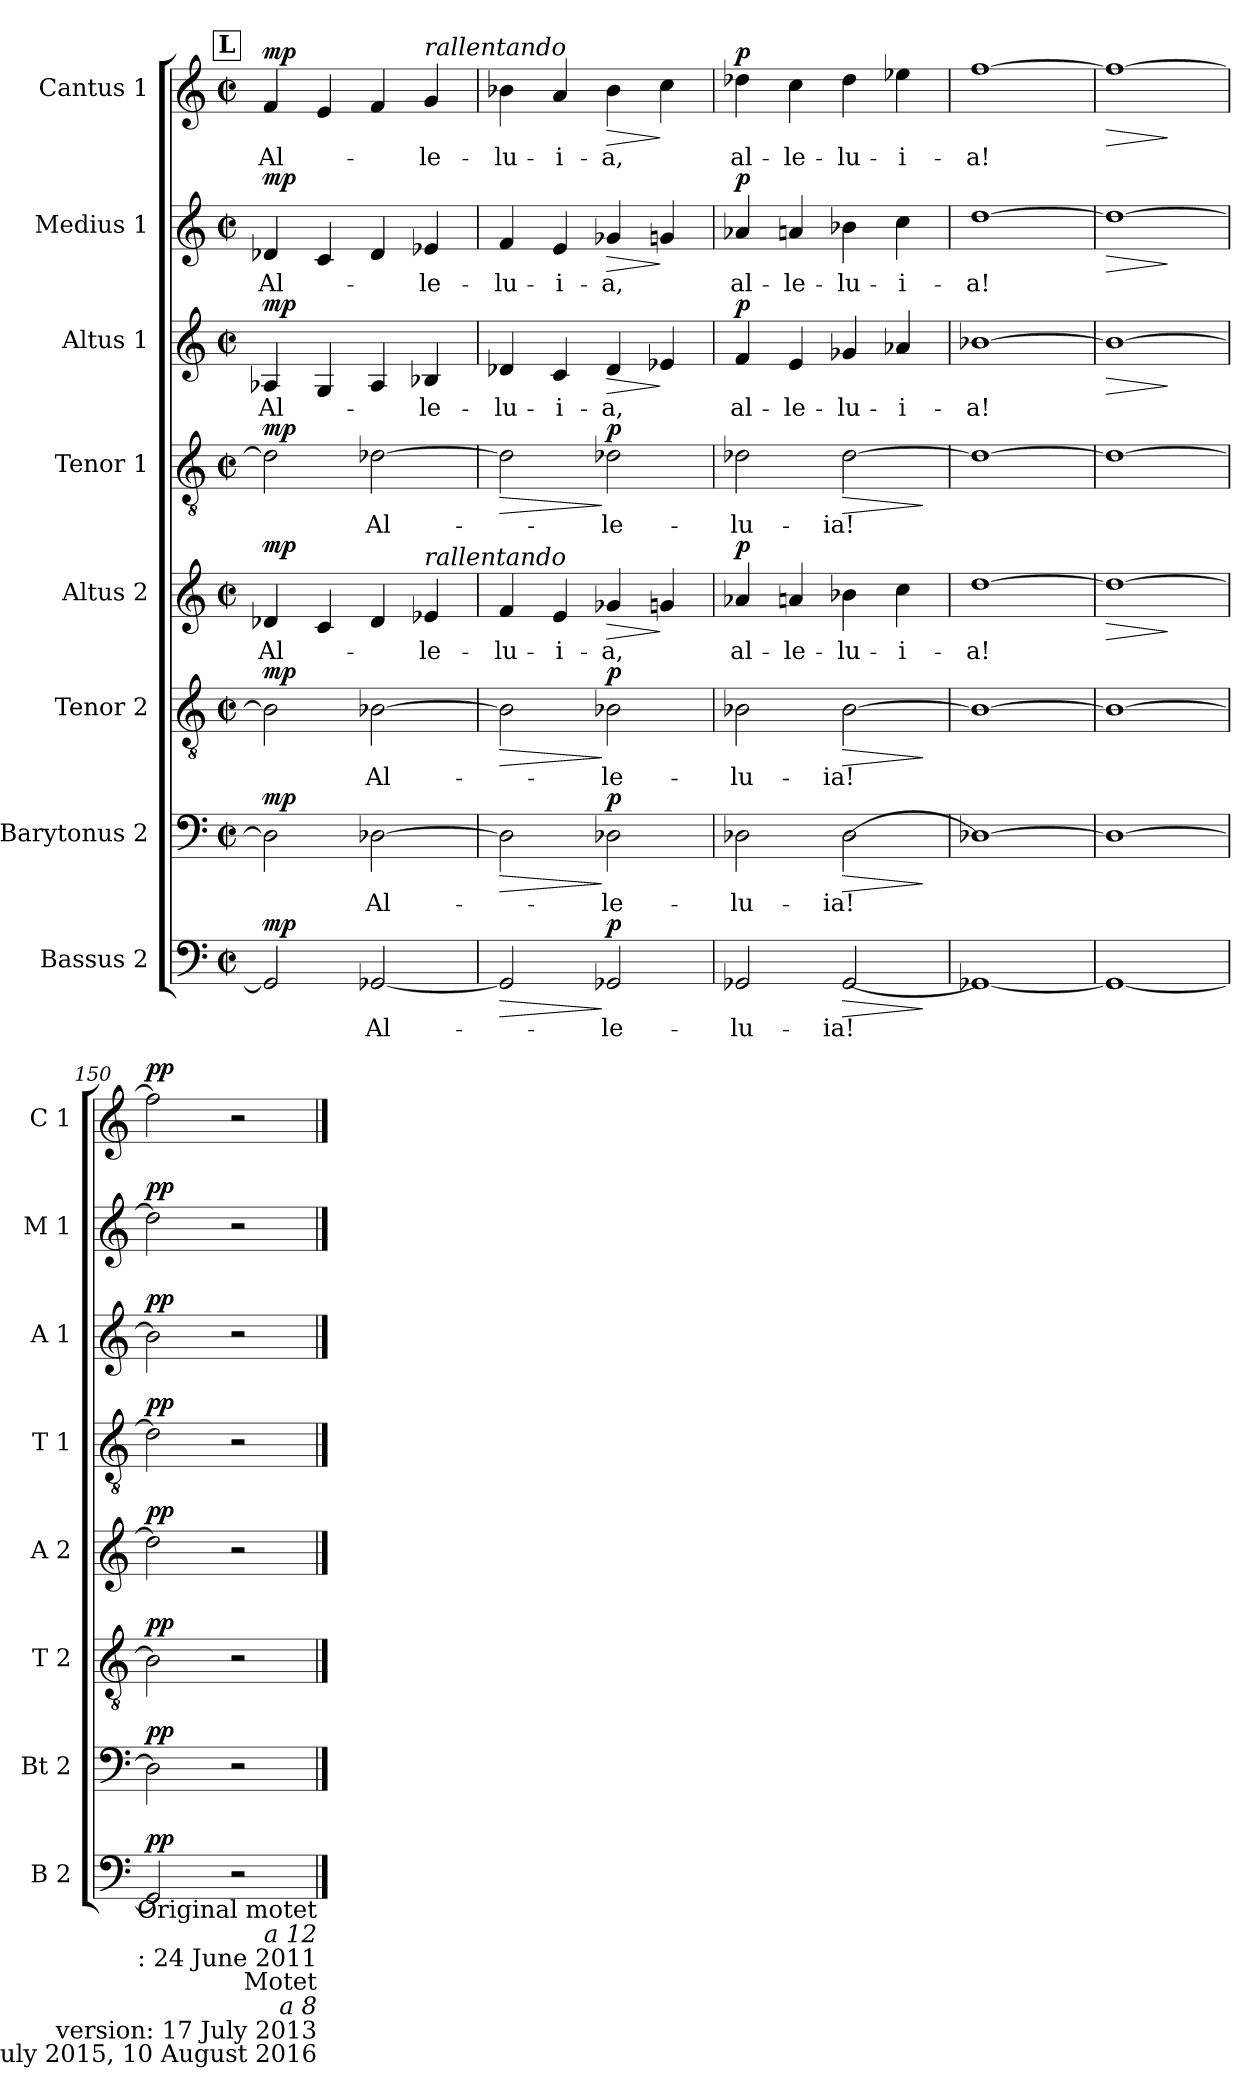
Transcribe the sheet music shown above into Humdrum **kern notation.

**kern	**text	**dynam	**kern	**text	**dynam	**kern	**text	**dynam	**kern	**text	**dynam	**kern	**text	**dynam	**kern	**text	**dynam	**kern	**text	**dynam	**kern	**text	**dynam
*part8	*part8	*part8	*part7	*part7	*part7	*part6	*part6	*part6	*part5	*part5	*part5	*part4	*part4	*part4	*part3	*part3	*part3	*part2	*part2	*part2	*part1	*part1	*part1
*staff8	*staff8	*staff8	*staff7	*staff7	*staff7	*staff6	*staff6	*staff6	*staff5	*staff5	*staff5	*staff4	*staff4	*staff4	*staff3	*staff3	*staff3	*staff2	*staff2	*staff2	*staff1	*staff1	*staff1
*I"Bassus 2	*	*	*I"Barytonus 2	*	*	*I"Tenor 2	*	*	*I"Altus 2	*	*	*I"Tenor 1	*	*	*I"Altus 1	*	*	*I"Medius 1	*	*	*I"Cantus 1	*	*
*I'B 2	*	*	*I'Bt 2	*	*	*I'T 2	*	*	*I'A 2	*	*	*I'T 1	*	*	*I'A 1	*	*	*I'M 1	*	*	*I'C 1	*	*
*clefF4	*	*	*clefF4	*	*	*clefGv2	*	*	*clefG2	*	*	*clefGv2	*	*	*clefG2	*	*	*clefG2	*	*	*clefG2	*	*
*k[]	*	*	*k[]	*	*	*k[]	*	*	*k[]	*	*	*k[]	*	*	*k[]	*	*	*k[]	*	*	*k[]	*	*
*C:	*	*	*C:	*	*	*C:	*	*	*C:	*	*	*C:	*	*	*C:	*	*	*C:	*	*	*C:	*	*
*M2/2	*	*	*M2/2	*	*	*M2/2	*	*	*M2/2	*	*	*M2/2	*	*	*M2/2	*	*	*M2/2	*	*	*M2/2	*	*
*met(c|)	*	*	*met(c|)	*	*	*met(c|)	*	*	*met(c|)	*	*	*met(c|)	*	*	*met(c|)	*	*	*met(c|)	*	*	*met(c|)	*	*
!!LO:REH:place=s1:a:B:fs=10.5:t=L
=145	=145	=145	=145	=145	=145	=145	=145	=145	=145	=145	=145	=145	=145	=145	=145	=145	=145	=145	=145	=145	=145	=145	=145
!	!	!LO:DY:a	!	!	!LO:DY:a	!	!	!LO:DY:a	!	!LO:LY:b	!LO:DY:a	!	!	!LO:DY:a	!	!LO:LY:b	!LO:DY:a	!	!LO:LY:b	!LO:DY:a	!	!LO:LY:b	!LO:DY:a
2GG-/]	.	mp	2D-\]	.	mp	2B-\]	.	mp	4d-X/	Al-	mp	2d-\]	.	mp	4A-X/	Al-	mp	4d-X/	Al-	mp	4f/	Al-	mp
.	.	.	.	.	.	.	.	.	4c/	.	.	.	.	.	4G/	.	.	4c/	.	.	4e/	.	.
!	!LO:LY:b	!	!	!LO:LY:b	!	!	!LO:LY:b	!	!	!	!	!	!LO:LY:b	!	!	!	!	!	!	!	!	!	!
[2GG-X/	Al-	.	[2D-X\	Al-	.	[2B-X\	Al-	.	4d-/	.	.	[2d-X\	Al-	.	4A-/	.	.	4d-/	.	.	4f/	.	.
!	!	!	!	!	!	!	!	!	!	!	!	!	!	!	!	!	!	!	!	!	!LO:TX:a:i:t=rallentando	!	!
!	!	!	!	!	!	!	!	!	!LO:TX:a:i:t=rallentando	!	!	!	!	!	!	!	!	!	!	!	!	!	!
!	!	!	!	!	!	!	!	!	!	!LO:LY:b	!	!	!	!	!	!LO:LY:b	!	!	!LO:LY:b	!	!	!LO:LY:b	!
.	.	.	.	.	.	.	.	.	4e-X/	-le-	.	.	.	.	4B-X/	-le-	.	4e-X/	-le-	.	4g/	-le-	.
=146	=146	=146	=146	=146	=146	=146	=146	=146	=146	=146	=146	=146	=146	=146	=146	=146	=146	=146	=146	=146	=146	=146	=146
!	!	!LO:HP:b	!	!	!LO:HP:b	!	!	!LO:HP:b	!	!LO:LY:b	!	!	!	!LO:HP:b	!	!LO:LY:b	!	!	!LO:LY:b	!	!	!LO:LY:b	!
2GG-/]	.	>	2D-\]	.	>	2B-\]	.	>	4f/	-lu-	.	2d-\]	.	>	4d-X/	-lu-	.	4f/	-lu-	.	4b-X\	-lu-	.
!	!	!	!	!	!	!	!	!	!	!LO:LY:b	!	!	!	!	!	!LO:LY:b	!	!	!LO:LY:b	!	!	!LO:LY:b	!
.	.	.	.	.	.	.	.	.	4e/	-i-	.	.	.	.	4c/	-i-	.	4e/	-i-	.	4a/	-i-	.
!	!LO:LY:b	!LO:DY:n=1:a	!	!LO:LY:b	!LO:DY:n=1:a	!	!LO:LY:b	!LO:DY:n=1:a	!	!LO:LY:b	!LO:HP:b	!	!LO:LY:b	!LO:DY:n=1:a	!	!LO:LY:b	!LO:HP:b	!	!LO:LY:b	!LO:HP:b	!	!LO:LY:b	!LO:HP:b
2GG-X/	-le-	] p	2D-X\	-le-	] p	2B-X\	-le-	] p	4g-X/	-a,	>	2d-X\	-le-	] p	4d-/	-a,	>	4g-X/	-a,	>	4b-\	-a,	>
.	.	.	.	.	.	.	.	.	4gn/	.	]	.	.	.	4e-X/	.	]	4gn/	.	]	4cc\	.	]
=147	=147	=147	=147	=147	=147	=147	=147	=147	=147	=147	=147	=147	=147	=147	=147	=147	=147	=147	=147	=147	=147	=147	=147
!	!LO:LY:b	!	!	!LO:LY:b	!	!	!LO:LY:b	!	!	!LO:LY:b	!LO:DY:a	!	!LO:LY:b	!	!	!LO:LY:b	!LO:DY:a	!	!LO:LY:b	!LO:DY:a	!	!LO:LY:b	!LO:DY:a
2GG-X/	-lu-	.	2D-X\	-lu-	.	2B-X\	-lu-	.	4a-X/	al-	p	2d-X\	-lu-	.	4f/	al-	p	4a-X/	al-	p	4dd-X\	al-	p
!	!	!	!	!	!	!	!	!	!	!LO:LY:b	!	!	!	!	!	!LO:LY:b	!	!	!LO:LY:b	!	!	!LO:LY:b	!
.	.	.	.	.	.	.	.	.	4an/	-le-	.	.	.	.	4e/	-le-	.	4an/	-le-	.	4cc\	-le-	.
!	!LO:LY:b	!LO:HP:b	!	!LO:LY:b	!LO:HP:b	!	!LO:LY:b	!LO:HP:b	!	!LO:LY:b	!	!	!LO:LY:b	!LO:HP:b	!	!LO:LY:b	!	!	!LO:LY:b	!	!	!LO:LY:b	!
[2GG-/	-ia!	>	[2D-\	-ia!	>	[2B-\	-ia!	>	4b-X\	-lu-	.	[2d-\	-ia!	>	4g-X/	-lu-	.	4b-X\	-lu-	.	4dd-\	-lu-	.
!	!	!	!	!	!	!	!	!	!	!LO:LY:b	!	!	!	!	!	!LO:LY:b	!	!	!LO:LY:b	!	!	!LO:LY:b	!
.	.	.	.	.	.	.	.	.	4cc\	-i-	.	.	.	.	4a-X/	-i-	.	4cc\	-i-	.	4ee-X\	-i-	.
.	.	]	.	.	]	.	.	]	.	.	.	.	.	]	.	.	.	.	.	.	.	.	.
=148	=148	=148	=148	=148	=148	=148	=148	=148	=148	=148	=148	=148	=148	=148	=148	=148	=148	=148	=148	=148	=148	=148	=148
!	!	!	!	!	!	!	!	!	!	!LO:LY:b	!	!	!	!	!	!LO:LY:b	!	!	!LO:LY:b	!	!	!LO:LY:b	!
1GG-X_	.	.	1D-X_	.	.	1B-_	.	.	[1dd	-a!	.	1d-_	.	.	[1b-X	-a!	.	[1dd	-a!	.	[1ff	-a!	.
=149	=149	=149	=149	=149	=149	=149	=149	=149	=149	=149	=149	=149	=149	=149	=149	=149	=149	=149	=149	=149	=149	=149	=149
!	!	!	!	!	!	!	!	!	!	!	!LO:HP:b	!	!	!	!	!	!LO:HP:b	!	!	!LO:HP:b	!	!	!LO:HP:b
1GG-_	.	.	1D-_	.	.	1B-_	.	.	1dd_	.	>	1d-_	.	.	1b-_	.	>	1dd_	.	>	1ff_	.	>
.	.	.	.	.	.	.	.	.	.	.	]	.	.	.	.	.	]	.	.	]	.	.	]
=150	=150	=150	=150	=150	=150	=150	=150	=150	=150	=150	=150	=150	=150	=150	=150	=150	=150	=150	=150	=150	=150	=150	=150
!	!	!LO:DY:a	!	!	!LO:DY:a	!	!	!LO:DY:a	!	!	!LO:DY:a	!	!	!LO:DY:a	!	!	!LO:DY:a	!	!	!LO:DY:a	!	!	!LO:DY:a
2GG-/]	.	pp	2D-\]	.	pp	2B-\]	.	pp	2dd\]	.	pp	2d-\]	.	pp	2b-\]	.	pp	2dd\]	.	pp	2ff\]	.	pp
2r	.	.	2r	.	.	2r	.	.	2r	.	.	2r	.	.	2r	.	.	2r	.	.	2r	.	.
!LO:TX:b:t=Original motet	!	!	!	!	!	!	!	!	!	!	!	!	!	!	!	!	!	!	!	!	!	!	!
!LO:TX:b:i:t=a 12	!	!	!	!	!	!	!	!	!	!	!	!	!	!	!	!	!	!	!	!	!	!	!
!LO:TX:b:t=&colon;  24 June 2011\n      Motet	!	!	!	!	!	!	!	!	!	!	!	!	!	!	!	!	!	!	!	!	!	!	!
!LO:TX:b:i:t=a 8	!	!	!	!	!	!	!	!	!	!	!	!	!	!	!	!	!	!	!	!	!	!	!
!LO:TX:b:t=version&colon;  17 July 2013\nrevised&colon; 31 July 2015, 10 August 2016	!	!	!	!	!	!	!	!	!	!	!	!	!	!	!	!	!	!	!	!	!	!	!
==	==	==	==	==	==	==	==	==	==	==	==	==	==	==	==	==	==	==	==	==	==	==	==
*-	*-	*-	*-	*-	*-	*-	*-	*-	*-	*-	*-	*-	*-	*-	*-	*-	*-	*-	*-	*-	*-	*-	*-
